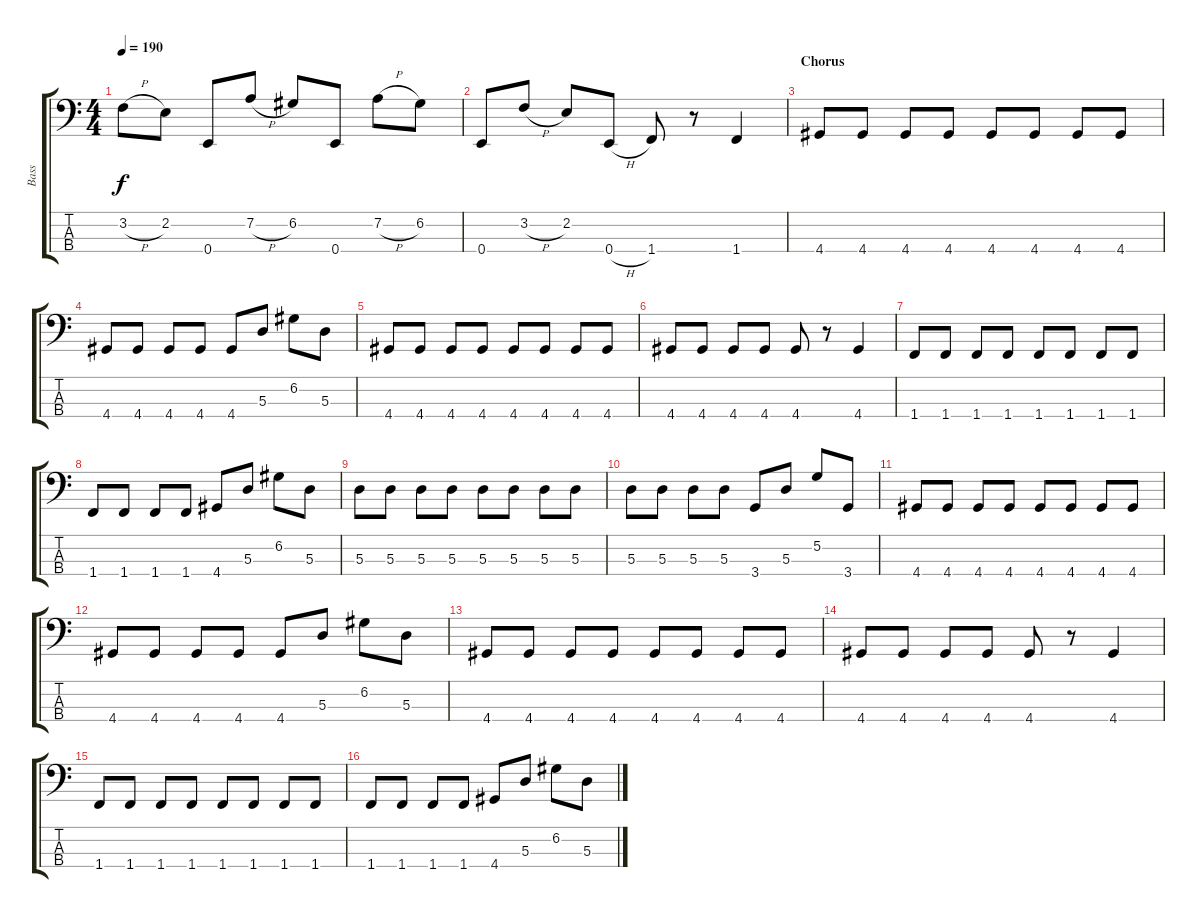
\track ("Bass" "Bass") {instrument electricbassfinger}
\staff {score tabs}
\tuning (G2 D2 A1 E1) {hide}
\ts (4 4)
\tempo 190
\clef f4
\ks c
3.2{h}.8{dy f} 2.2.8 0.4.8 7.2{h}.8 6.2.8 0.4.8 7.2{h}.8 6.2.8 |
0.4.8 3.2{h}.8 2.2.8 0.4{h}.8 1.4.8 r.8 1.4.4 |
\section ("" "Chorus")
4.4.8 4.4.8 4.4.8 4.4.8 4.4.8 4.4.8 4.4.8 4.4.8 |
4.4.8 4.4.8 4.4.8 4.4.8 4.4.8 5.3.8 6.2.8 5.3.8 |
4.4.8 4.4.8 4.4.8 4.4.8 4.4.8 4.4.8 4.4.8 4.4.8 |
4.4.8 4.4.8 4.4.8 4.4.8 4.4.8 r.8 4.4.4 |
1.4.8 1.4.8 1.4.8 1.4.8 1.4.8 1.4.8 1.4.8 1.4.8 |
1.4.8 1.4.8 1.4.8 1.4.8 4.4.8 5.3.8 6.2.8 5.3.8 |
5.3.8 5.3.8 5.3.8 5.3.8 5.3.8 5.3.8 5.3.8 5.3.8 |
5.3.8 5.3.8 5.3.8 5.3.8 3.4.8 5.3.8 5.2.8 3.4.8 |
4.4.8 4.4.8 4.4.8 4.4.8 4.4.8 4.4.8 4.4.8 4.4.8 |
4.4.8 4.4.8 4.4.8 4.4.8 4.4.8 5.3.8 6.2.8 5.3.8 |
4.4.8 4.4.8 4.4.8 4.4.8 4.4.8 4.4.8 4.4.8 4.4.8 |
4.4.8 4.4.8 4.4.8 4.4.8 4.4.8 r.8 4.4.4 |
1.4.8 1.4.8 1.4.8 1.4.8 1.4.8 1.4.8 1.4.8 1.4.8 |
1.4.8 1.4.8 1.4.8 1.4.8 4.4.8 5.3.8 6.2.8 5.3.8
